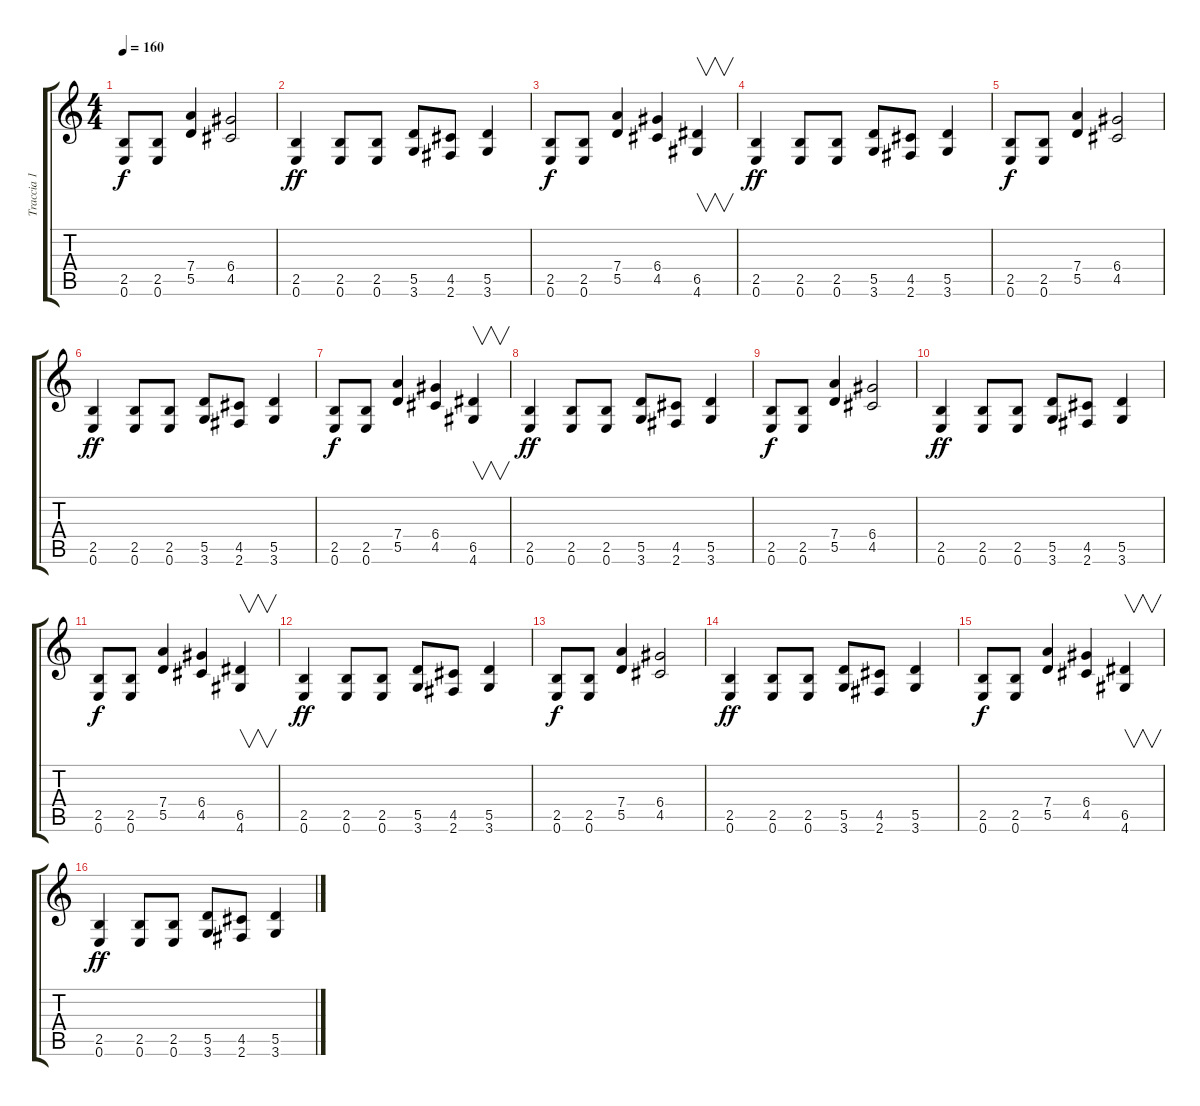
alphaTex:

\track ("Traccia 1" "Traccia 1") {instrument distortionguitar}
\staff {score tabs}
\tuning (E4 B3 G3 D3 A2 E2) {hide}
\ts (4 4)
\tempo 160
\clef g2
\ks c
(2.5 0.6).8{dy f} (2.5 0.6).8 (7.4 5.5).4 (6.4 4.5).2 |
(2.5 0.6).4{dy ff volume 10} (2.5 0.6).8 (2.5 0.6).8 (5.5 3.6).8 (4.5 2.6).8 (5.5 3.6).4 |
(2.5 0.6).8{dy f} (2.5 0.6).8 (7.4 5.5).4 (6.4 4.5).4 (6.5 4.6).4{v} |
(2.5 0.6).4{dy ff} (2.5 0.6).8 (2.5 0.6).8 (5.5 3.6).8 (4.5 2.6).8 (5.5 3.6).4 |
(2.5 0.6).8{dy f} (2.5 0.6).8 (7.4 5.5).4 (6.4 4.5).2 |
(2.5 0.6).4{dy ff volume 10} (2.5 0.6).8 (2.5 0.6).8 (5.5 3.6).8 (4.5 2.6).8 (5.5 3.6).4 |
(2.5 0.6).8{dy f} (2.5 0.6).8 (7.4 5.5).4 (6.4 4.5).4 (6.5 4.6).4{v} |
(2.5 0.6).4{dy ff} (2.5 0.6).8 (2.5 0.6).8 (5.5 3.6).8 (4.5 2.6).8 (5.5 3.6).4 |
(2.5 0.6).8{dy f} (2.5 0.6).8 (7.4 5.5).4 (6.4 4.5).2 |
(2.5 0.6).4{dy ff volume 10} (2.5 0.6).8 (2.5 0.6).8 (5.5 3.6).8 (4.5 2.6).8 (5.5 3.6).4 |
(2.5 0.6).8{dy f} (2.5 0.6).8 (7.4 5.5).4 (6.4 4.5).4 (6.5 4.6).4{v} |
(2.5 0.6).4{dy ff} (2.5 0.6).8 (2.5 0.6).8 (5.5 3.6).8 (4.5 2.6).8 (5.5 3.6).4 |
(2.5 0.6).8{dy f} (2.5 0.6).8 (7.4 5.5).4 (6.4 4.5).2 |
(2.5 0.6).4{dy ff volume 10} (2.5 0.6).8 (2.5 0.6).8 (5.5 3.6).8 (4.5 2.6).8 (5.5 3.6).4 |
(2.5 0.6).8{dy f} (2.5 0.6).8 (7.4 5.5).4 (6.4 4.5).4 (6.5 4.6).4{v} |
(2.5 0.6).4{dy ff} (2.5 0.6).8 (2.5 0.6).8 (5.5 3.6).8 (4.5 2.6).8 (5.5 3.6).4
